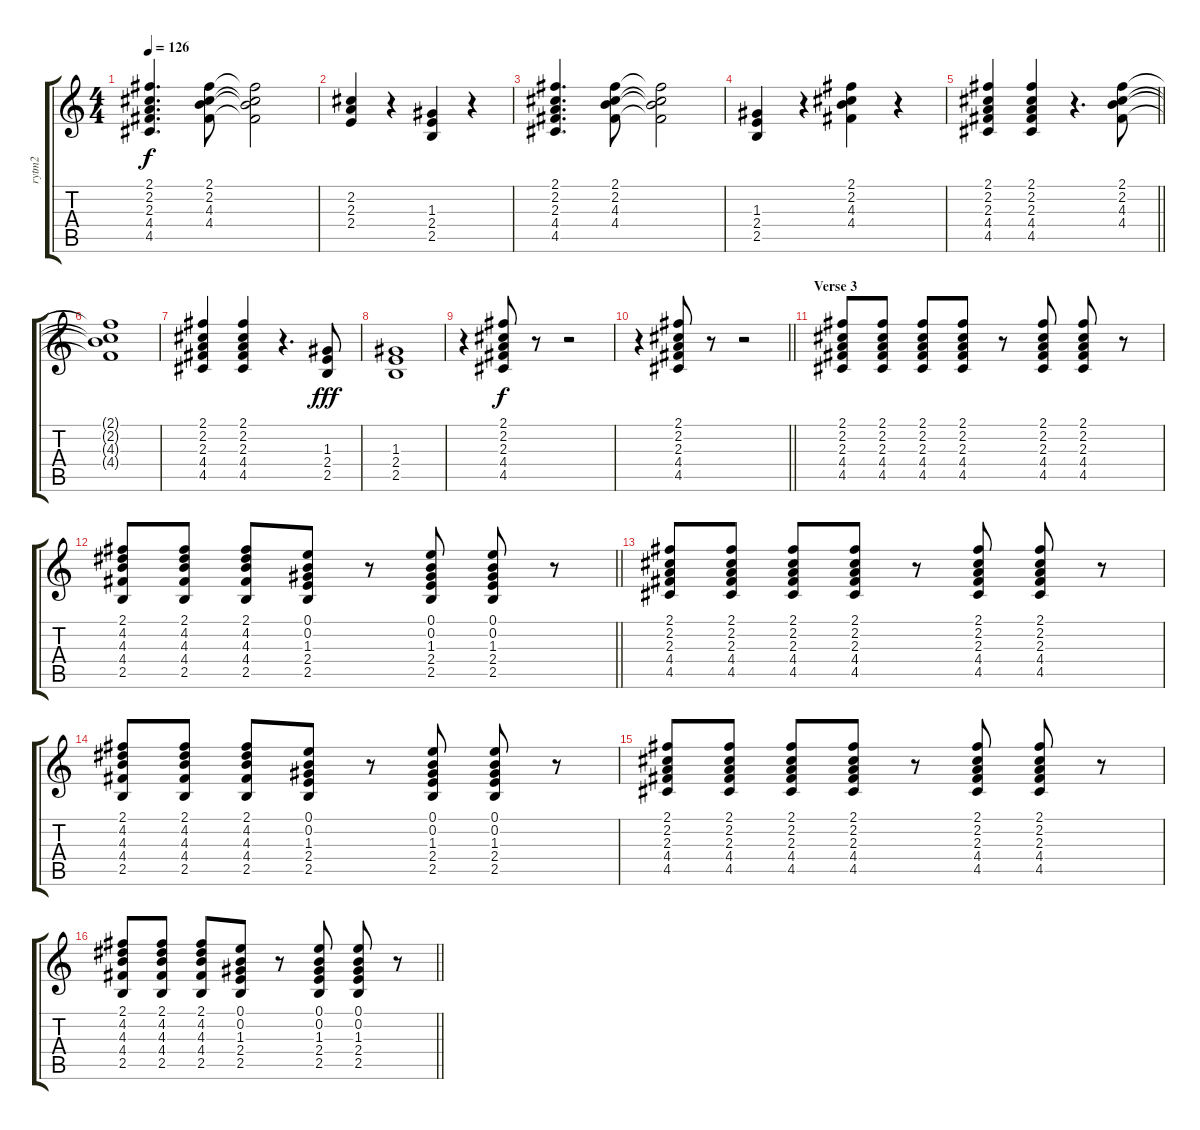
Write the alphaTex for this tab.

\track ("rytm2" "rytm2") {instrument electricguitarclean}
\staff {score tabs}
\tuning (E4 B3 G3 D3 A2 E2) {hide}
\ts (4 4)
\tempo 126
\clef g2
\ks c
(2.1 2.2 2.3 4.4 4.5).4{d dy f} (2.1 2.2 4.3 4.4).8 (2.1{t} 2.2{t} 4.3{t} 4.4{t}).2 |
(2.2 2.3 2.4).4 r.4 (1.3 2.4 2.5).4 r.4 |
(2.1 2.2 2.3 4.4 4.5).4{d} (2.1 2.2 4.3 4.4).8 (2.1{t} 2.2{t} 4.3{t} 4.4{t}).2 |
(1.3 2.4 2.5).4 r.4 (2.1 2.2 4.3 4.4).4 r.4 |
\barLineRight lightlight
(2.1 2.2 2.3 4.4 4.5).4 (2.1 2.2 2.3 4.4 4.5).4 r.4{d} (2.1 2.2 4.3 4.4).8 |
(2.1{t} 2.2{t} 4.3{t} 4.4{t}).1 |
(2.1 2.2 2.3 4.4 4.5).4 (2.1 2.2 2.3 4.4 4.5).4 r.4{d} (1.3 2.4 2.5).8{dy fff} |
(1.3 2.4 2.5).1 |
r.4 (2.1 2.2 2.3 4.4 4.5).8{dy f} r.8 r.2 |
\barLineRight lightlight
r.4 (2.1 2.2 2.3 4.4 4.5).8 r.8 r.2 |
\section ("" "Verse 3")
(2.1 2.2 2.3 4.4 4.5).8 (2.1 2.2 2.3 4.4 4.5).8 (2.1 2.2 2.3 4.4 4.5).8 (2.1 2.2 2.3 4.4 4.5).8 r.8 (2.1 2.2 2.3 4.4 4.5).8 (2.1 2.2 2.3 4.4 4.5).8 r.8 |
\barLineRight lightlight
(2.1 4.2 4.3 4.4 2.5).8 (2.1 4.2 4.3 4.4 2.5).8 (2.1 4.2 4.3 4.4 2.5).8 (0.1 0.2 1.3 2.4 2.5).8 r.8 (0.1 0.2 1.3 2.4 2.5).8 (0.1 0.2 1.3 2.4 2.5).8 r.8 |
(2.1 2.2 2.3 4.4 4.5).8 (2.1 2.2 2.3 4.4 4.5).8 (2.1 2.2 2.3 4.4 4.5).8 (2.1 2.2 2.3 4.4 4.5).8 r.8 (2.1 2.2 2.3 4.4 4.5).8 (2.1 2.2 2.3 4.4 4.5).8 r.8 |
(2.1 4.2 4.3 4.4 2.5).8 (2.1 4.2 4.3 4.4 2.5).8 (2.1 4.2 4.3 4.4 2.5).8 (0.1 0.2 1.3 2.4 2.5).8 r.8 (0.1 0.2 1.3 2.4 2.5).8 (0.1 0.2 1.3 2.4 2.5).8 r.8 |
(2.1 2.2 2.3 4.4 4.5).8 (2.1 2.2 2.3 4.4 4.5).8 (2.1 2.2 2.3 4.4 4.5).8 (2.1 2.2 2.3 4.4 4.5).8 r.8 (2.1 2.2 2.3 4.4 4.5).8 (2.1 2.2 2.3 4.4 4.5).8 r.8 |
\barLineRight lightlight
(2.1 4.2 4.3 4.4 2.5).8 (2.1 4.2 4.3 4.4 2.5).8 (2.1 4.2 4.3 4.4 2.5).8 (0.1 0.2 1.3 2.4 2.5).8 r.8 (0.1 0.2 1.3 2.4 2.5).8 (0.1 0.2 1.3 2.4 2.5).8 r.8
